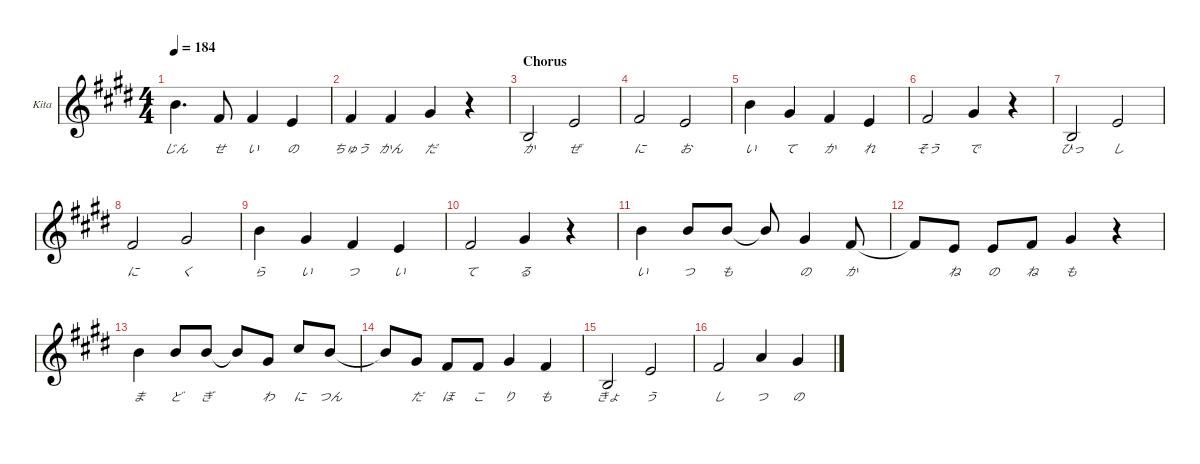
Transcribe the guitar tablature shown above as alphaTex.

\defaultSystemsLayout 4
\hideDynamics
\bracketExtendMode nobrackets
\firstSystemTrackNameOrientation horizontal
\track ("Kita chan Vo" "Kita") {defaultSystemsLayout 4 instrument lead7fifths}
\staff {score}
\tuning (E4 B3 G3 D3 A2 E2)
\ts (4 4)
\tempo 184
\clef g2
\scale
0.231105
\ks e
7.1{acc forcenatural}.4{d lyrics (0 "じん") lyrics (1 "") lyrics (2 "") lyrics (3 "") lyrics (4 "") dy f beam Down} 2.1{acc #}.8{lyrics (0 "せ") lyrics (1 "") lyrics (2 "") lyrics (3 "") lyrics (4 "") beam Up} 2.1{acc #}.4{lyrics (0 "い") lyrics (1 "") lyrics (2 "") lyrics (3 "") lyrics (4 "") beam Up} 0.1{acc forcenatural}.4{lyrics (0 "の") lyrics (1 "") lyrics (2 "") lyrics (3 "") lyrics (4 "") beam Up} |
\scale
0.235527 2.1{acc #}.4{lyrics (0 "ちゅう") lyrics (1 "") lyrics (2 "") lyrics (3 "") lyrics (4 "") beam Up} 2.1{acc #}.4{lyrics (0 "かん") lyrics (1 "") lyrics (2 "") lyrics (3 "") lyrics (4 "") beam Up} 4.1{acc #}.4{lyrics (0 "だ") lyrics (1 "") lyrics (2 "") lyrics (3 "") lyrics (4 "") beam Up} r.4{beam Down} |
\section ("" "Chorus")
\scale
0.302263 0.2{acc forcenatural}.2{lyrics (0 "か") lyrics (1 "") lyrics (2 "") lyrics (3 "") lyrics (4 "") beam Up} 0.1{acc forcenatural}.2{lyrics (0 "ぜ") lyrics (1 "") lyrics (2 "") lyrics (3 "") lyrics (4 "") beam Up} |
\scale
0.231105 2.1{acc #}.2{lyrics (0 "に") lyrics (1 "") lyrics (2 "") lyrics (3 "") lyrics (4 "") beam Up} 0.1{acc forcenatural}.2{lyrics (0 "お") lyrics (1 "") lyrics (2 "") lyrics (3 "") lyrics (4 "") beam Up} |
\scale
0.231105 7.1{acc forcenatural}.4{lyrics (0 "い") lyrics (1 "") lyrics (2 "") lyrics (3 "") lyrics (4 "") beam Down} 4.1{acc #}.4{lyrics (0 "て") lyrics (1 "") lyrics (2 "") lyrics (3 "") lyrics (4 "") beam Up} 2.1{acc #}.4{lyrics (0 "か") lyrics (1 "") lyrics (2 "") lyrics (3 "") lyrics (4 "") beam Up} 0.1{acc forcenatural}.4{lyrics (0 "れ") lyrics (1 "") lyrics (2 "") lyrics (3 "") lyrics (4 "") beam Up} |
\scale
0.235526 2.1{acc #}.2{lyrics (0 "そう") lyrics (1 "") lyrics (2 "") lyrics (3 "") lyrics (4 "") beam Up} 4.1{acc #}.4{lyrics (0 "で") lyrics (1 "") lyrics (2 "") lyrics (3 "") lyrics (4 "") beam Up} r.4{beam Down} |
\scale
0.302263 0.2{acc forcenatural}.2{lyrics (0 "ひっ") lyrics (1 "") lyrics (2 "") lyrics (3 "") lyrics (4 "") beam Up} 0.1{acc forcenatural}.2{lyrics (0 "し") lyrics (1 "") lyrics (2 "") lyrics (3 "") lyrics (4 "") beam Up} |
\scale
0.231105 2.1{acc #}.2{lyrics (0 "に") lyrics (1 "") lyrics (2 "") lyrics (3 "") lyrics (4 "") beam Up} 4.1{acc #}.2{lyrics (0 "く") lyrics (1 "") lyrics (2 "") lyrics (3 "") lyrics (4 "") beam Up} |
\scale
0.231105 7.1{acc forcenatural}.4{lyrics (0 "ら") lyrics (1 "") lyrics (2 "") lyrics (3 "") lyrics (4 "") beam Down} 4.1{acc #}.4{lyrics (0 "い") lyrics (1 "") lyrics (2 "") lyrics (3 "") lyrics (4 "") beam Up} 2.1{acc #}.4{lyrics (0 "つ") lyrics (1 "") lyrics (2 "") lyrics (3 "") lyrics (4 "") beam Up} 0.1{acc forcenatural}.4{lyrics (0 "い") lyrics (1 "") lyrics (2 "") lyrics (3 "") lyrics (4 "") beam Up} |
\scale
0.235526 2.1{acc #}.2{lyrics (0 "て") lyrics (1 "") lyrics (2 "") lyrics (3 "") lyrics (4 "") beam Up} 4.1{acc #}.4{lyrics (0 "る") lyrics (1 "") lyrics (2 "") lyrics (3 "") lyrics (4 "") beam Up} r.4{beam Down} |
\scale
0.302263 7.1{acc forcenatural}.4{lyrics (0 "い") lyrics (1 "") lyrics (2 "") lyrics (3 "") lyrics (4 "") beam Down} 7.1{acc forcenatural}.8{lyrics (0 "つ") lyrics (1 "") lyrics (2 "") lyrics (3 "") lyrics (4 "") beam Up} 7.1{acc forcenatural}.8{lyrics (0 "も") lyrics (1 "") lyrics (2 "") lyrics (3 "") lyrics (4 "") beam Up} 7.1{t acc forcenatural}.8{beam Up} 4.1{acc #}.4{lyrics (0 "の") lyrics (1 "") lyrics (2 "") lyrics (3 "") lyrics (4 "") beam Up} 2.1{acc #}.8{lyrics (0 "か") lyrics (1 "") lyrics (2 "") lyrics (3 "") lyrics (4 "") beam Up} |
\scale
0.231105 2.1{t acc #}.8{beam Up} 0.1{acc forcenatural}.8{lyrics (0 "ね") lyrics (1 "") lyrics (2 "") lyrics (3 "") lyrics (4 "") beam Up} 0.1{acc forcenatural}.8{lyrics (0 "の") lyrics (1 "") lyrics (2 "") lyrics (3 "") lyrics (4 "") beam Up} 2.1{acc #}.8{lyrics (0 "ね") lyrics (1 "") lyrics (2 "") lyrics (3 "") lyrics (4 "") beam Up} 4.1{acc #}.4{lyrics (0 "も") lyrics (1 "") lyrics (2 "") lyrics (3 "") lyrics (4 "") beam Up} r.4{beam Down} |
\scale
0.231105 7.1{acc forcenatural}.4{lyrics (0 "ま") lyrics (1 "") lyrics (2 "") lyrics (3 "") lyrics (4 "") beam Down} 7.1{acc forcenatural}.8{lyrics (0 "ど") lyrics (1 "") lyrics (2 "") lyrics (3 "") lyrics (4 "") beam Up} 7.1{acc forcenatural}.8{lyrics (0 "ぎ") lyrics (1 "") lyrics (2 "") lyrics (3 "") lyrics (4 "") beam Up} 7.1{t acc forcenatural}.8{beam Up} 4.1{acc #}.8{lyrics (0 "わ") lyrics (1 "") lyrics (2 "") lyrics (3 "") lyrics (4 "") beam Up} 9.1{acc #}.8{lyrics (0 "に") lyrics (1 "") lyrics (2 "") lyrics (3 "") lyrics (4 "") beam Up} 7.1{acc forcenatural}.8{lyrics (0 "つん") lyrics (1 "") lyrics (2 "") lyrics (3 "") lyrics (4 "") beam Up} |
\scale
0.235526 7.1{t acc forcenatural}.8{beam Up} 4.1{acc #}.8{lyrics (0 "だ") lyrics (1 "") lyrics (2 "") lyrics (3 "") lyrics (4 "") beam Up} 2.1{acc #}.8{lyrics (0 "ほ") lyrics (1 "") lyrics (2 "") lyrics (3 "") lyrics (4 "") beam Up} 2.1{acc #}.8{lyrics (0 "こ") lyrics (1 "") lyrics (2 "") lyrics (3 "") lyrics (4 "") beam Up} 4.1{acc #}.4{lyrics (0 "り") lyrics (1 "") lyrics (2 "") lyrics (3 "") lyrics (4 "") beam Up} 2.1{acc #}.4{lyrics (0 "も") lyrics (1 "") lyrics (2 "") lyrics (3 "") lyrics (4 "") beam Up} |
\scale
0.302263 0.2{acc forcenatural}.2{lyrics (0 "きょ") lyrics (1 "") lyrics (2 "") lyrics (3 "") lyrics (4 "") beam Up} 0.1{acc forcenatural}.2{lyrics (0 "う") lyrics (1 "") lyrics (2 "") lyrics (3 "") lyrics (4 "") beam Up} |
\scale
0.231105 2.1{acc #}.2{lyrics (0 "し") lyrics (1 "") lyrics (2 "") lyrics (3 "") lyrics (4 "") beam Up} 5.1{acc forcenatural}.4{lyrics (0 "つ") lyrics (1 "") lyrics (2 "") lyrics (3 "") lyrics (4 "") beam Up} 4.1{acc #}.4{lyrics (0 "の") lyrics (1 "") lyrics (2 "") lyrics (3 "") lyrics (4 "") beam Up}
